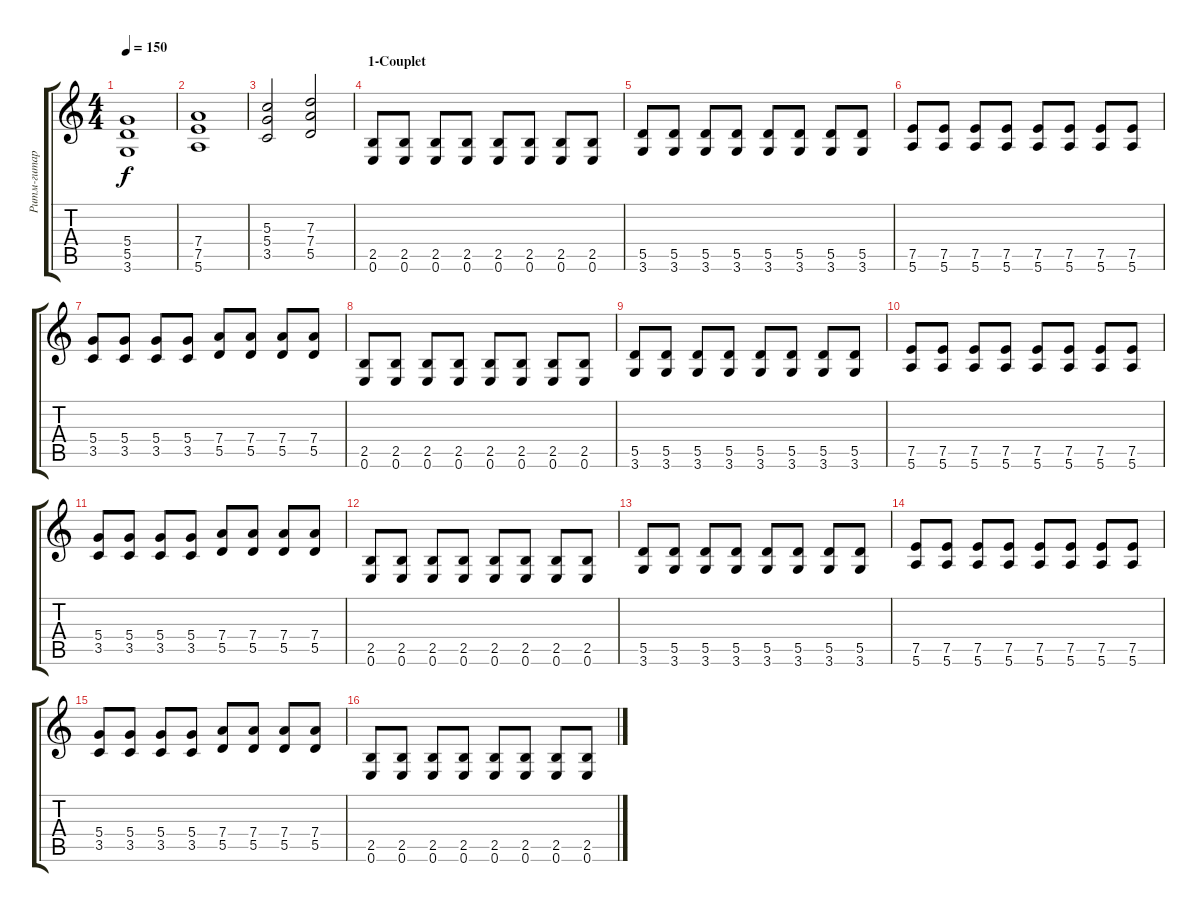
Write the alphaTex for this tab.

\track ("Ритм-гитара" "Ритм-гитар") {instrument distortionguitar}
\staff {score tabs}
\tuning (E4 B3 G3 D3 A2 E2) {hide}
\ts (4 4)
\tempo 150
\clef g2
\ks c
(5.4 5.5 3.6).1{dy f} |
(7.4 7.5 5.6).1 |
(5.3 5.4 3.5).2 (7.3 7.4 5.5).2 |
\section ("" "1-Couplet")
(2.5 0.6).8 (2.5 0.6).8 (2.5 0.6).8 (2.5 0.6).8 (2.5 0.6).8 (2.5 0.6).8 (2.5 0.6).8 (2.5 0.6).8 |
(5.5 3.6).8 (5.5 3.6).8 (5.5 3.6).8 (5.5 3.6).8 (5.5 3.6).8 (5.5 3.6).8 (5.5 3.6).8 (5.5 3.6).8 |
(7.5 5.6).8 (7.5 5.6).8 (7.5 5.6).8 (7.5 5.6).8 (7.5 5.6).8 (7.5 5.6).8 (7.5 5.6).8 (7.5 5.6).8 |
(5.4 3.5).8 (5.4 3.5).8 (5.4 3.5).8 (5.4 3.5).8 (7.4 5.5).8 (7.4 5.5).8 (7.4 5.5).8 (7.4 5.5).8 |
(2.5 0.6).8 (2.5 0.6).8 (2.5 0.6).8 (2.5 0.6).8 (2.5 0.6).8 (2.5 0.6).8 (2.5 0.6).8 (2.5 0.6).8 |
(5.5 3.6).8 (5.5 3.6).8 (5.5 3.6).8 (5.5 3.6).8 (5.5 3.6).8 (5.5 3.6).8 (5.5 3.6).8 (5.5 3.6).8 |
(7.5 5.6).8 (7.5 5.6).8 (7.5 5.6).8 (7.5 5.6).8 (7.5 5.6).8 (7.5 5.6).8 (7.5 5.6).8 (7.5 5.6).8 |
(5.4 3.5).8 (5.4 3.5).8 (5.4 3.5).8 (5.4 3.5).8 (7.4 5.5).8 (7.4 5.5).8 (7.4 5.5).8 (7.4 5.5).8 |
(2.5 0.6).8 (2.5 0.6).8 (2.5 0.6).8 (2.5 0.6).8 (2.5 0.6).8 (2.5 0.6).8 (2.5 0.6).8 (2.5 0.6).8 |
(5.5 3.6).8 (5.5 3.6).8 (5.5 3.6).8 (5.5 3.6).8 (5.5 3.6).8 (5.5 3.6).8 (5.5 3.6).8 (5.5 3.6).8 |
(7.5 5.6).8 (7.5 5.6).8 (7.5 5.6).8 (7.5 5.6).8 (7.5 5.6).8 (7.5 5.6).8 (7.5 5.6).8 (7.5 5.6).8 |
(5.4 3.5).8 (5.4 3.5).8 (5.4 3.5).8 (5.4 3.5).8 (7.4 5.5).8 (7.4 5.5).8 (7.4 5.5).8 (7.4 5.5).8 |
(2.5 0.6).8 (2.5 0.6).8 (2.5 0.6).8 (2.5 0.6).8 (2.5 0.6).8 (2.5 0.6).8 (2.5 0.6).8 (2.5 0.6).8
